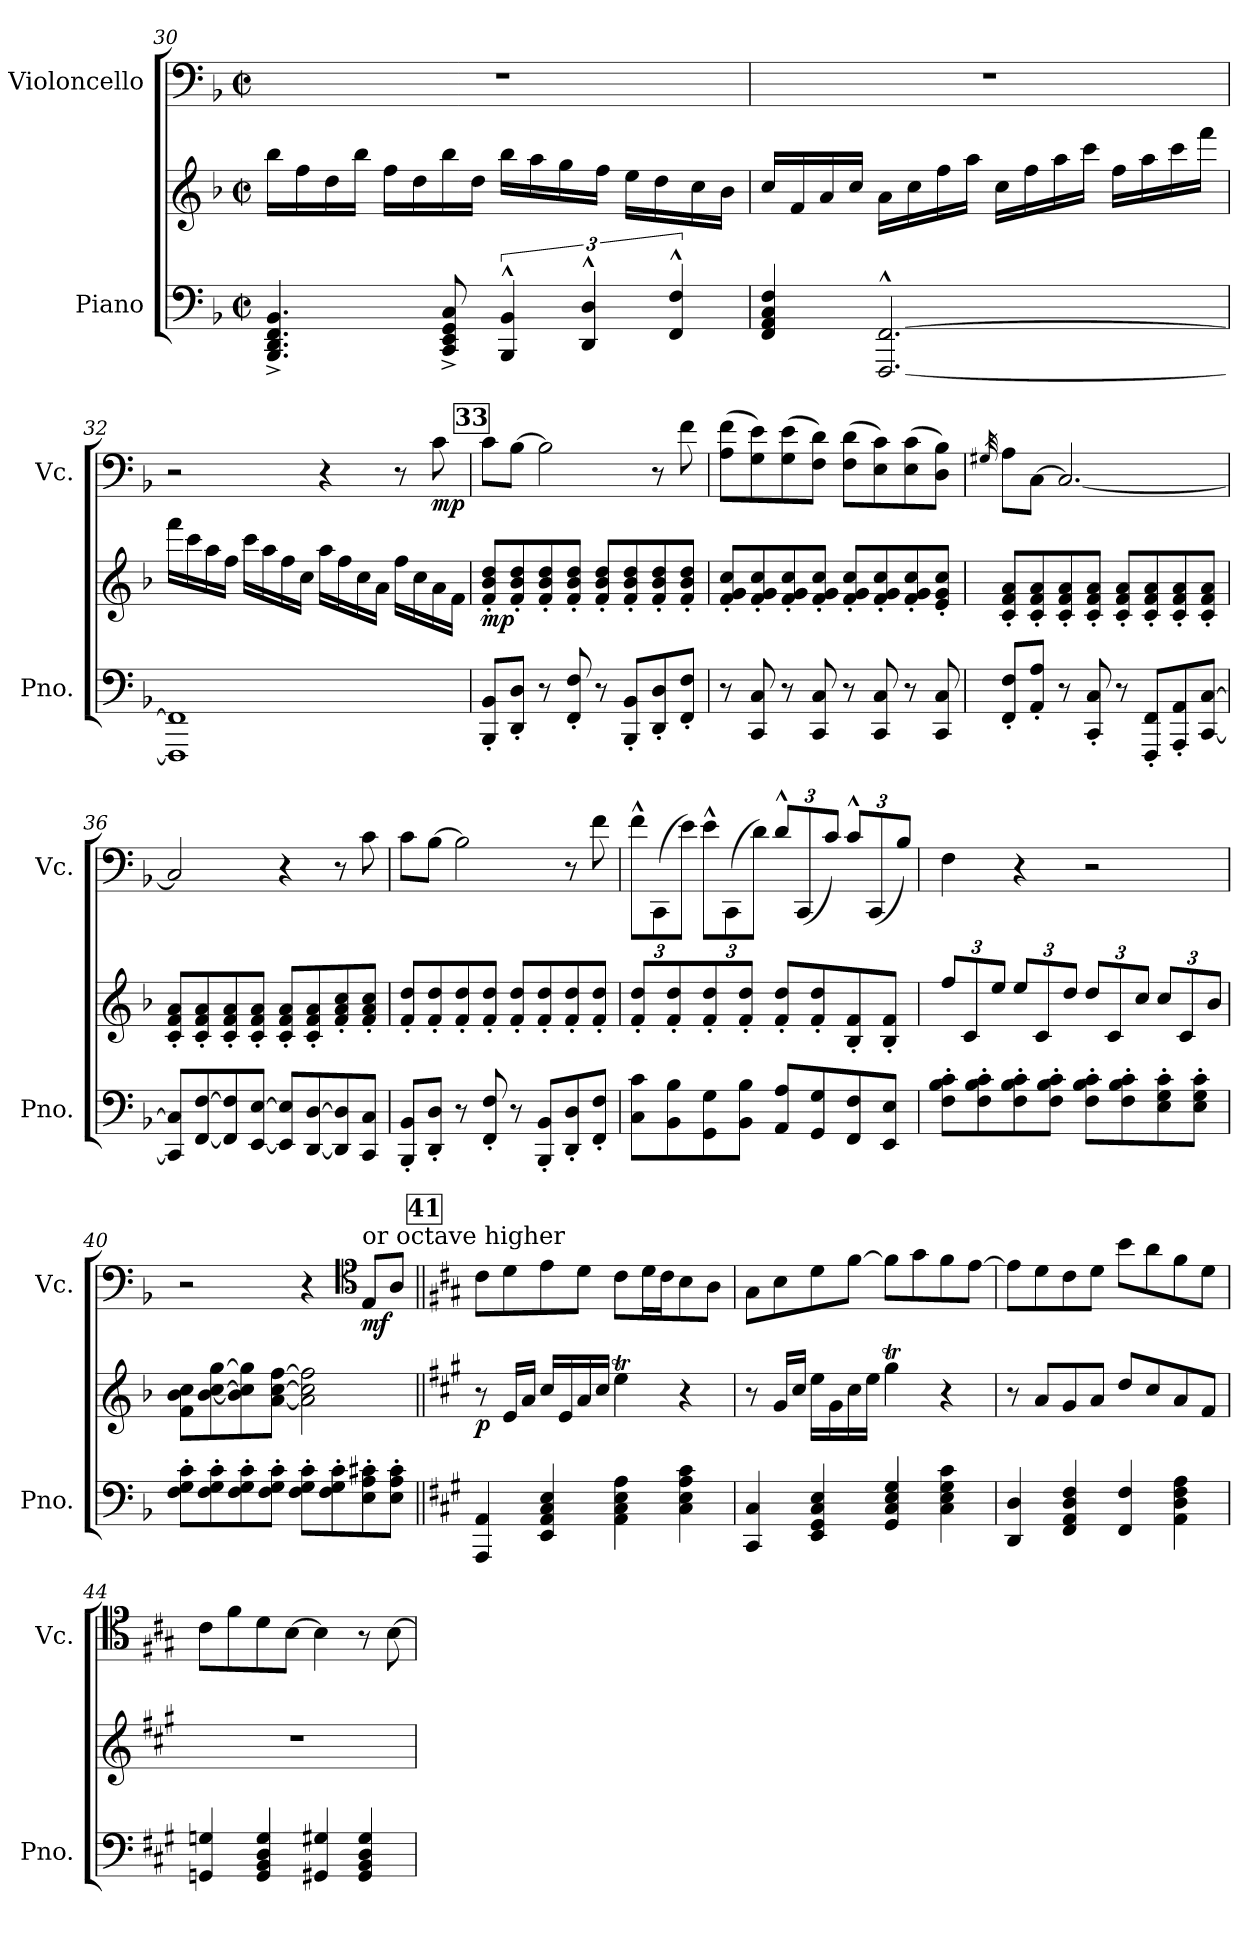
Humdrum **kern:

**kern	**kern	**dynam	**kern	**dynam
*part2	*part2	*part2	*part1	*part1
*staff3	*staff2	*staff2/3	*staff1	*staff1
*I"Piano	*	*	*I"Violoncello	*
*I'Pno.	*	*	*I'Vc.	*
!!LO:LB:g=z
*clefF4	*clefG2	*	*clefF4	*
*k[b-]	*k[b-]	*	*k[b-]	*
*M2/2	*M2/2	*	*M2/2	*
*met(c|)	*met(c|)	*	*met(c|)	*
=30	=30	=30	=30	=30
4.BBB-/^ 4.DD/^ 4.FF/^ 4.BB-/^	16bb-\LL	.	1r	.
.	16ff\	.	.	.
.	16dd\	.	.	.
.	16bb-\JJ	.	.	.
.	16ff\LL	.	.	.
.	16dd\	.	.	.
8CC/^ 8EE/^ 8GG/^ 8C/^	16bb-\	.	.	.
.	16dd\JJ	.	.	.
6BBB-/^^ 6BB-/^^	16bb-\LL	.	.	.
.	16aa\	.	.	.
.	16gg\	.	.	.
6DD/^^ 6D/^^	.	.	.	.
.	16ff\JJ	.	.	.
.	16ee\LL	.	.	.
.	16dd\	.	.	.
6FF/^^ 6F/^^	.	.	.	.
.	16cc\	.	.	.
.	16b-\JJ	.	.	.
=31	=31	=31	=31	=31
4FF/ 4AA/ 4C/ 4F/	16cc/LL	.	1r	.
.	16f/	.	.	.
.	16a/	.	.	.
.	16cc/JJ	.	.	.
[2.FFF/^^ [2.FF/^^	16a\LL	.	.	.
.	16cc\	.	.	.
.	16ff\	.	.	.
.	16aa\JJ	.	.	.
.	16cc\LL	.	.	.
.	16ff\	.	.	.
.	16aa\	.	.	.
.	16ccc\JJ	.	.	.
.	16ff\LL	.	.	.
.	16aa\	.	.	.
.	16ccc\	.	.	.
.	16fff\JJ	.	.	.
!!LO:PB:g=z
=32	=32	=32	=32	=32
1FFF] 1FF]	16fff\LL	.	2r	.
.	16ccc\	.	.	.
.	16aa\	.	.	.
.	16ff\JJ	.	.	.
.	16ccc\LL	.	.	.
.	16aa\	.	.	.
.	16ff\	.	.	.
.	16cc\JJ	.	.	.
.	16aa\LL	.	4r	.
.	16ff\	.	.	.
.	16cc\	.	.	.
.	16a\JJ	.	.	.
.	16ff\LL	.	8r	.
.	16cc\	.	.	.
!	!	!	!	!LO:DY:b
.	16a\	.	8c\	mp
.	16f\JJ	.	.	.
!!LO:REH:place=s1:a:Bi:fs=11:t=33
=33	=33	=33	=33	=33
!	!	!LO:DY:b	!	!
8BBB-/' 8BB-/'L	8f/' 8b-/' 8dd/'L	mp	8c\L	.
8DD/' 8D/'J	8f/' 8b-/' 8dd/'	.	[8B-\J	.
8r	8f/' 8b-/' 8dd/'	.	2B-\]	.
8FF/' 8F/'	8f/' 8b-/' 8dd/'J	.	.	.
8r	8f/' 8b-/' 8dd/'L	.	.	.
8BBB-/' 8BB-/'L	8f/' 8b-/' 8dd/'	.	.	.
8DD/' 8D/'	8f/' 8b-/' 8dd/'	.	8r	.
8FF/' 8F/'J	8f/' 8b-/' 8dd/'J	.	8f\	.
=34	=34	=34	=34	=34
8r	8f/' 8g/' 8cc/'L	.	(8A\ 8f\L	.
8CC/ 8C/	8f/' 8g/' 8cc/'	.	8G\ 8e\)	.
8r	8f/' 8g/' 8cc/'	.	(8G\ 8e\	.
8CC/ 8C/	8f/' 8g/' 8cc/'J	.	8F\ 8d\J)	.
8r	8f/' 8g/' 8cc/'L	.	(8F\ 8d\L	.
8CC/ 8C/	8f/' 8g/' 8cc/'	.	8E\ 8c\)	.
8r	8f/' 8g/' 8cc/'	.	(8E\ 8c\	.
8CC/ 8C/	8e/' 8g/' 8cc/'J	.	8D\ 8B-\J)	.
!!LO:LB:g=z
=35	=35	=35	=35	=35
.	.	.	32qG#X/	.
8FF/' 8F/'L	8c/' 8f/' 8a/'L	.	8A\L	.
8AA/' 8A/'J	8c/' 8f/' 8a/'	.	[8C\J	.
8r	8c/' 8f/' 8a/'	.	2.C/_	.
8CC/' 8C/'	8c/' 8f/' 8a/'J	.	.	.
8r	8c/' 8f/' 8a/'L	.	.	.
8FFF/' 8FF/'L	8c/' 8f/' 8a/'	.	.	.
8AAA/' 8AA/'	8c/' 8f/' 8a/'	.	.	.
[8CC/ [8C/J	8c/' 8f/' 8a/'J	.	.	.
=36	=36	=36	=36	=36
8CC/] 8C/]L	8c/' 8f/' 8a/'L	.	2C/]	.
[8FF/ [8F/	8c/' 8f/' 8a/'	.	.	.
8FF/] 8F/]	8c/' 8f/' 8a/'	.	.	.
[8EE/ [8E/J	8c/' 8f/' 8a/'J	.	.	.
8EE/] 8E/]L	8c/' 8f/' 8a/'L	.	4r	.
[8DD/ [8D/	8c/' 8f/' 8a/'	.	.	.
8DD/] 8D/]	8f/' 8a/' 8cc/'	.	8r	.
8CC/ 8C/J	8f/' 8a/' 8cc/'J	.	8c\	.
=37	=37	=37	=37	=37
8BBB-/' 8BB-/'L	8f/' 8dd/'L	.	8c\L	.
8DD/' 8D/'J	8f/' 8dd/'	.	[8B-\J	.
8r	8f/' 8dd/'	.	2B-\]	.
8FF/' 8F/'	8f/' 8dd/'J	.	.	.
8r	8f/' 8dd/'L	.	.	.
8BBB-/' 8BB-/'L	8f/' 8dd/'	.	.	.
8DD/' 8D/'	8f/' 8dd/'	.	8r	.
8FF/' 8F/'J	8f/' 8dd/'J	.	8f\	.
!!LO:LB:g=z
=38	=38	=38	=38	=38
*	*	*	*Xbrackettup	*
8C\ 8c\L	8f/' 8dd/'L	.	12f^^\L	.
.	.	.	(12CC\	.
8BB-\ 8B-\	8f/' 8dd/'	.	.	.
.	.	.	12e\J)	.
8GG\ 8G\	8f/' 8dd/'	.	12e^^\L	.
.	.	.	(12CC\	.
8BB-\ 8B-\J	8f/' 8dd/'J	.	.	.
.	.	.	12d\J)	.
8AA/ 8A/L	8f/' 8dd/'L	.	12d^^/L	.
.	.	.	(12CC/	.
8GG/ 8G/	8f/' 8dd/'	.	.	.
.	.	.	12c/J)	.
8FF/ 8F/	8B-/' 8f/'	.	12c^^/L	.
.	.	.	(12CC/	.
8EE/ 8E/J	8B-/' 8f/'J	.	.	.
.	.	.	12B-/J)	.
=39	=39	=39	=39	=39
*	*Xbrackettup	*	*	*
8F\' 8B-\' 8c\'L	12ff/L	.	4F\	.
.	12c/	.	.	.
8F\' 8B-\' 8c\'	.	.	.	.
.	12ee/J	.	.	.
8F\' 8B-\' 8c\'	12ee/L	.	4r	.
.	12c/	.	.	.
8F\' 8B-\' 8c\'J	.	.	.	.
.	12dd/J	.	.	.
8F\' 8B-\' 8c\'L	12dd/L	.	2r	.
.	12c/	.	.	.
8F\' 8B-\' 8c\'	.	.	.	.
.	12cc/J	.	.	.
8E\' 8G\' 8c\'	12cc/L	.	.	.
.	12c/	.	.	.
8E\' 8G\' 8c\'J	.	.	.	.
.	12b-/J	.	.	.
!!LO:LB:g=z
=40	=40	=40	=40	=40
8F\' 8G\' 8c\'L	8f\ 8b-\ 8cc\L	.	2r	.
8F\' 8G\' 8c\'	[8b-\ [8cc\ [8gg\	.	.	.
8F\' 8G\' 8c\'	8b-\] 8cc\] 8gg\]	.	.	.
8F\' 8G\' 8c\'J	[8a\ [8cc\ [8ff\J	.	.	.
8F\' 8G\' 8c\'L	2a\] 2cc\] 2ff\]	.	4r	.
8F\' 8G\' 8c\'	.	.	.	.
*	*	*	*clefC4	*
!	!	!	!LO:TX:a:t=or octave higher	!
!	!	!	!	!LO:DY:b
8E\' 8A\' 8c#X\'	.	.	8E/L	mf
8E\' 8A\' 8c#\'J	.	.	8A/J	.
!!LO:REH:place=s1:a:Bi:fs=11:t=41
=41||	=41||	=41||	=41||	=41||
*k[f#c#g#]	*k[f#c#g#]	*	*k[f#c#g#]	*
!	!	!LO:DY:b	!	!
4AAA/ 4AA/	8r	p	8c#\L	.
.	16e/LL	.	8d\	.
.	16a/JJ	.	.	.
4EE/ 4AA/ 4C#/ 4E/	16cc#/LL	.	8e\	.
.	16e/	.	.	.
.	16a/	.	8d\J	.
.	16cc#/JJ	.	.	.
4AA\ 4C#\ 4E\ 4A\	4eeT\	.	8c#\L	.
.	.	.	16d\L	.
.	.	.	16c#\J	.
4C#\ 4E\ 4A\ 4c#\	4r	.	8B\	.
.	.	.	8A\J	.
=42	=42	=42	=42	=42
4CC#/ 4C#/	8r	.	8G#\L	.
.	16g#/LL	.	8B\	.
.	16cc#/JJ	.	.	.
4EE/ 4GG#/ 4C#/ 4E/	16ee\LL	.	8d\	.
.	16g#\	.	.	.
.	16cc#\	.	[8f#\J	.
.	16ee\JJ	.	.	.
4GG#/ 4C#/ 4E/ 4G#/	4gg#t\	.	8f#\L]	.
.	.	.	8g#\	.
4C#\ 4E\ 4G#\ 4c#\	4r	.	8f#\	.
.	.	.	[8e\J	.
!!LO:PB:g=z
=43	=43	=43	=43	=43
4DD/ 4D/	8r	.	8e\L]	.
.	8a/L	.	8d\	.
4FF#/ 4AA/ 4D/ 4F#/	8g#/	.	8c#\	.
.	8a/J	.	8d\J	.
4FF#/ 4F#/	8dd/L	.	8b\L	.
.	8cc#/	.	8a\	.
4AA\ 4D\ 4F#\ 4A\	8a/	.	8f#\	.
.	8f#/J	.	8d\J	.
=44	=44	=44	=44	=44
4GGn/ 4Gn/	1r	.	8c#\L	.
.	.	.	8f#\	.
4GG/ 4BB/ 4D/ 4G/	.	.	8d\	.
.	.	.	[8B\J	.
4GG#X/ 4G#X/	.	.	4B\]	.
4GG#/ 4BB/ 4D/ 4G#/	.	.	8r	.
.	.	.	[8B\	.
=	=	=	=	=
*-	*-	*-	*-	*-
